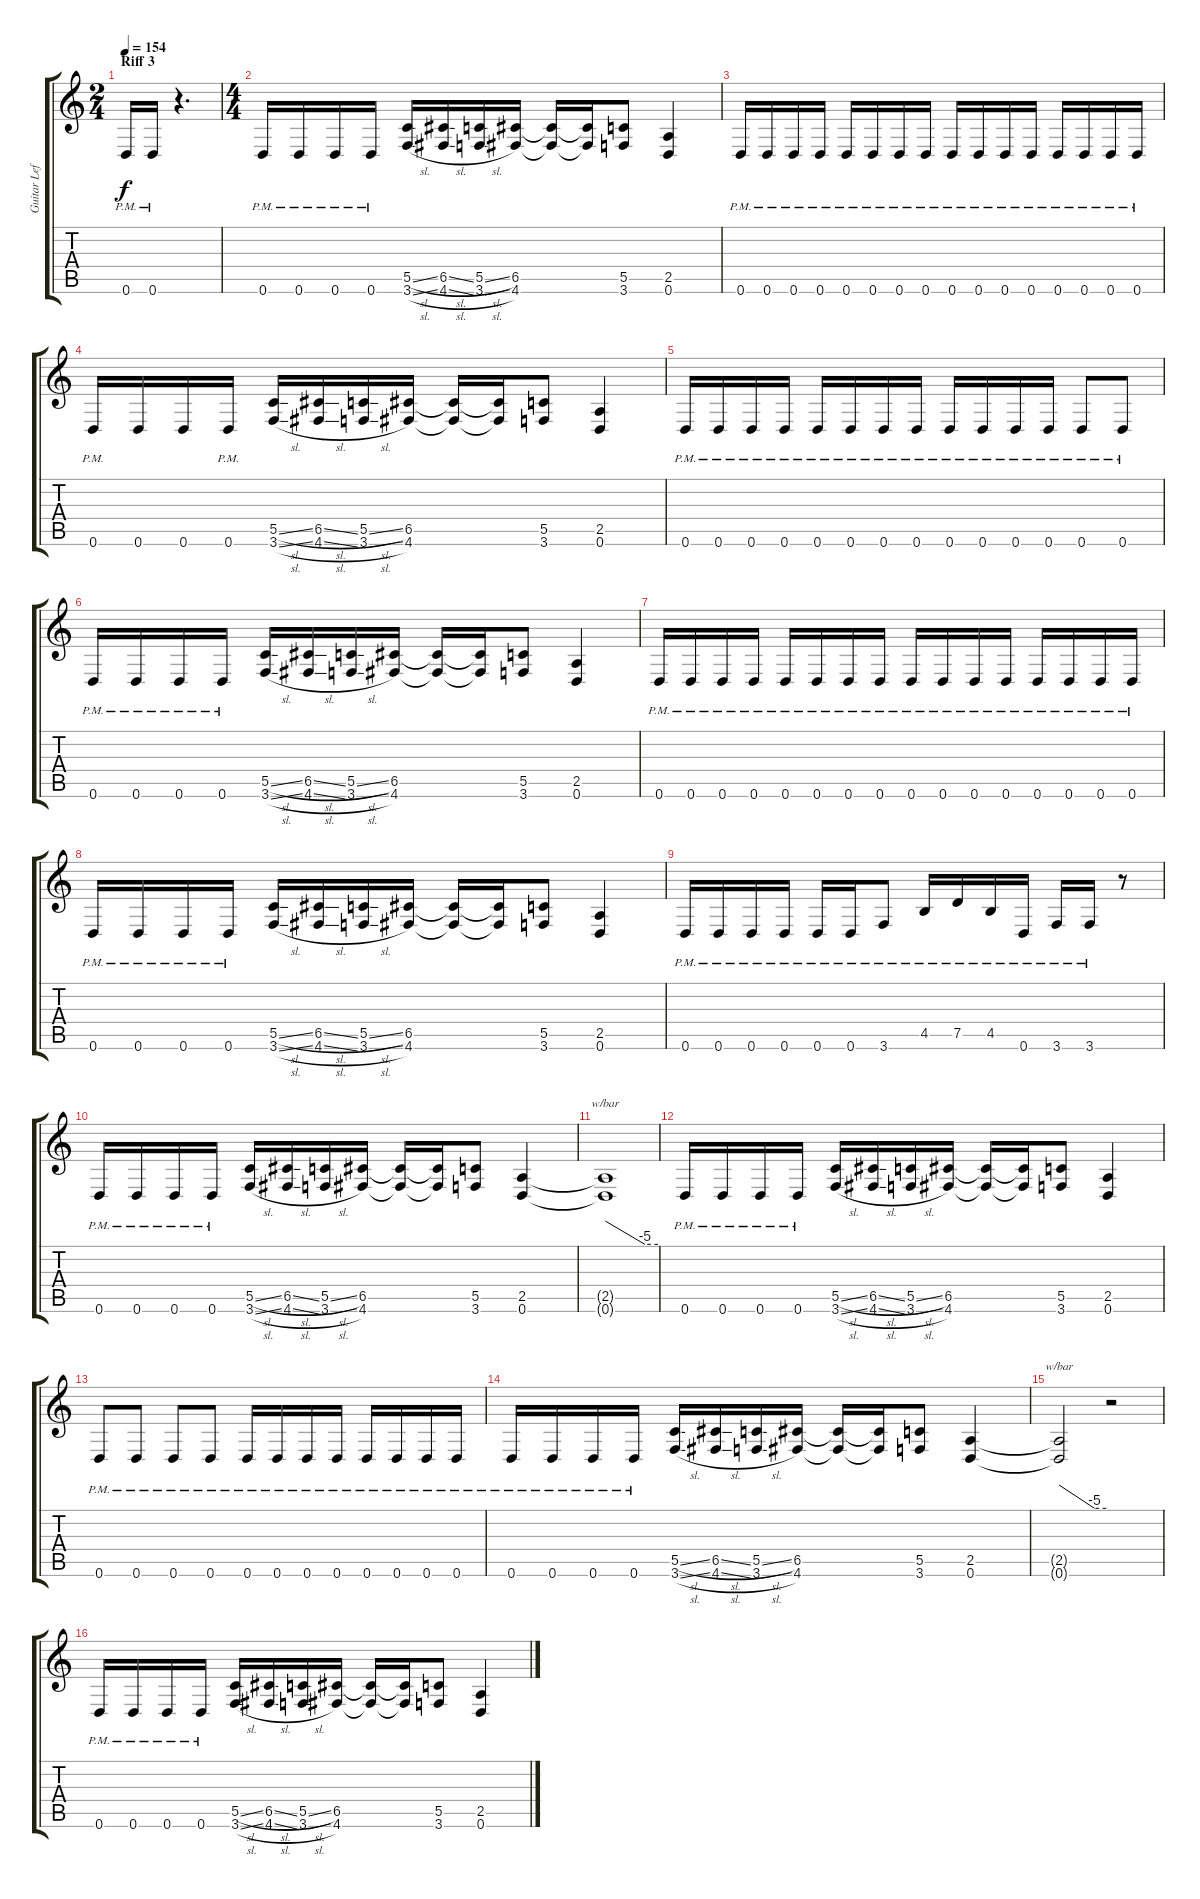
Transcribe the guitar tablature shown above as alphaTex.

\track ("Guitar Left" "Guitar Lef") {instrument distortionguitar}
\staff {score tabs}
\tuning (D4 A3 F3 C3 G2 D2) {hide}
\ts (2 4)
\section ("" "Riff 3")
\tempo 154
\clef g2
\ks c
0.6{pm}.16{dy f} 0.6{pm}.16 r.4{d} |
\ts (4 4)
0.6{pm}.16 0.6{pm}.16 0.6{pm}.16 0.6{pm}.16 (5.5{sl} 3.6{sl}).16 (6.5{sl} 4.6{sl}).16 (5.5{sl} 3.6{sl}).16 (6.5 4.6).16 (6.5{t} 4.6{t}).16 (6.5{t} 4.6{t}).16 (5.5 3.6).8 (2.5 0.6).4 |
0.6{pm}.16 0.6{pm}.16 0.6{pm}.16 0.6{pm}.16 0.6{pm}.16 0.6{pm}.16 0.6{pm}.16 0.6{pm}.16 0.6{pm}.16 0.6{pm}.16 0.6{pm}.16 0.6{pm}.16 0.6{pm}.16 0.6{pm}.16 0.6{pm}.16 0.6{pm}.16 |
0.6{pm}.16 0.6.16 0.6.16 0.6{pm}.16 (5.5{sl} 3.6{sl}).16 (6.5{sl} 4.6{sl}).16 (5.5{sl} 3.6{sl}).16 (6.5 4.6).16 (6.5{t} 4.6{t}).16 (6.5{t} 4.6{t}).16 (5.5 3.6).8 (2.5 0.6).4 |
0.6{pm}.16 0.6{pm}.16 0.6{pm}.16 0.6{pm}.16 0.6{pm}.16 0.6{pm}.16 0.6{pm}.16 0.6{pm}.16 0.6{pm}.16 0.6{pm}.16 0.6{pm}.16 0.6{pm}.16 0.6{pm}.8 0.6{pm}.8 |
0.6{pm}.16 0.6{pm}.16 0.6{pm}.16 0.6{pm}.16 (5.5{sl} 3.6{sl}).16 (6.5{sl} 4.6{sl}).16 (5.5{sl} 3.6{sl}).16 (6.5 4.6).16 (6.5{t} 4.6{t}).16 (6.5{t} 4.6{t}).16 (5.5 3.6).8 (2.5 0.6).4 |
0.6{pm}.16 0.6{pm}.16 0.6{pm}.16 0.6{pm}.16 0.6{pm}.16 0.6{pm}.16 0.6{pm}.16 0.6{pm}.16 0.6{pm}.16 0.6{pm}.16 0.6{pm}.16 0.6{pm}.16 0.6{pm}.16 0.6{pm}.16 0.6{pm}.16 0.6{pm}.16 |
0.6{pm}.16 0.6{pm}.16 0.6{pm}.16 0.6{pm}.16 (5.5{sl} 3.6{sl}).16 (6.5{sl} 4.6{sl}).16 (5.5{sl} 3.6{sl}).16 (6.5 4.6).16 (6.5{t} 4.6{t}).16 (6.5{t} 4.6{t}).16 (5.5 3.6).8 (2.5 0.6).4 |
0.6{pm}.16 0.6{pm}.16 0.6{pm}.16 0.6{pm}.16 0.6{pm}.16 0.6{pm}.16 3.6{pm}.8 4.5{pm}.16 7.5{pm}.16 4.5{pm}.16 0.6{pm}.16 3.6{pm}.16 3.6{pm}.16 r.8 |
0.6{pm}.16 0.6{pm}.16 0.6{pm}.16 0.6{pm}.16 (5.5{sl} 3.6{sl}).16 (6.5{sl} 4.6{sl}).16 (5.5{sl} 3.6{sl}).16 (6.5 4.6).16 (6.5{t} 4.6{t}).16 (6.5{t} 4.6{t}).16 (5.5 3.6).8 (2.5 0.6).4 |
(2.5{t} 0.6{t}).1{tbe (custom default 0 0 45 -20 60 -20)} |
0.6{pm}.16 0.6{pm}.16 0.6{pm}.16 0.6{pm}.16 (5.5{sl} 3.6{sl}).16 (6.5{sl} 4.6{sl}).16 (5.5{sl} 3.6{sl}).16 (6.5 4.6).16 (6.5{t} 4.6{t}).16 (6.5{t} 4.6{t}).16 (5.5 3.6).8 (2.5 0.6).4 |
0.6{pm}.8 0.6{pm}.8 0.6{pm}.8 0.6{pm}.8 0.6{pm}.16 0.6{pm}.16 0.6{pm}.16 0.6{pm}.16 0.6{pm}.16 0.6{pm}.16 0.6{pm}.16 0.6{pm}.16 |
0.6{pm}.16 0.6{pm}.16 0.6{pm}.16 0.6{pm}.16 (5.5{sl} 3.6{sl}).16 (6.5{sl} 4.6{sl}).16 (5.5{sl} 3.6{sl}).16 (6.5 4.6).16 (6.5{t} 4.6{t}).16 (6.5{t} 4.6{t}).16 (5.5 3.6).8 (2.5 0.6).4 |
(2.5{t} 0.6{t}).2{tbe (custom default 0 0 45 -20 60 -20)} r.2 |
0.6{pm}.16 0.6{pm}.16 0.6{pm}.16 0.6{pm}.16 (5.5{sl} 3.6{sl}).16 (6.5{sl} 4.6{sl}).16 (5.5{sl} 3.6{sl}).16 (6.5 4.6).16 (6.5{t} 4.6{t}).16 (6.5{t} 4.6{t}).16 (5.5 3.6).8 (2.5 0.6).4
